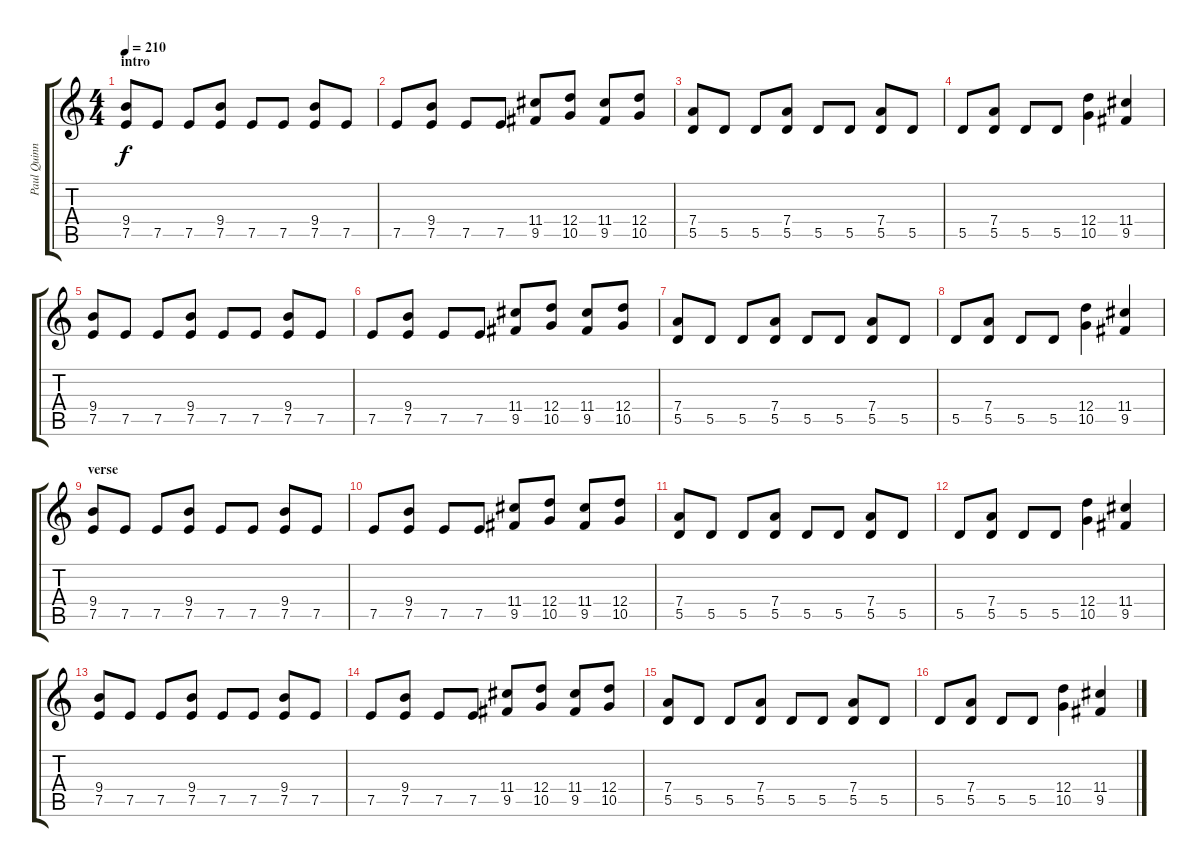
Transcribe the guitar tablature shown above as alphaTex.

\track ("Paul Quinn" "Paul Quinn") {instrument distortionguitar}
\staff {score tabs}
\tuning (E4 B3 G3 D3 A2 E2) {hide}
\ts (4 4)
\section ("" "intro")
\tempo 210
\clef g2
\ks c
(9.4 7.5).8{dy f instrument distortionguitar} 7.5.8 7.5.8 (9.4 7.5).8 7.5.8 7.5.8 (9.4 7.5).8 7.5.8 |
7.5.8 (9.4 7.5).8 7.5.8 7.5.8 (11.4 9.5).8 (12.4 10.5).8 (11.4 9.5).8 (12.4 10.5).8 |
(7.4 5.5).8 5.5.8 5.5.8 (7.4 5.5).8 5.5.8 5.5.8 (7.4 5.5).8 5.5.8 |
5.5.8 (7.4 5.5).8 5.5.8 5.5.8 (12.4 10.5).4 (11.4 9.5).4 |
(9.4 7.5).8 7.5.8 7.5.8 (9.4 7.5).8 7.5.8 7.5.8 (9.4 7.5).8 7.5.8 |
7.5.8 (9.4 7.5).8 7.5.8 7.5.8 (11.4 9.5).8 (12.4 10.5).8 (11.4 9.5).8 (12.4 10.5).8 |
(7.4 5.5).8 5.5.8 5.5.8 (7.4 5.5).8 5.5.8 5.5.8 (7.4 5.5).8 5.5.8 |
5.5.8 (7.4 5.5).8 5.5.8 5.5.8 (12.4 10.5).4 (11.4 9.5).4 |
\section ("" "verse")
(9.4 7.5).8 7.5.8 7.5.8 (9.4 7.5).8 7.5.8 7.5.8 (9.4 7.5).8 7.5.8 |
7.5.8 (9.4 7.5).8 7.5.8 7.5.8 (11.4 9.5).8 (12.4 10.5).8 (11.4 9.5).8 (12.4 10.5).8 |
(7.4 5.5).8 5.5.8 5.5.8 (7.4 5.5).8 5.5.8 5.5.8 (7.4 5.5).8 5.5.8 |
5.5.8 (7.4 5.5).8 5.5.8 5.5.8 (12.4 10.5).4 (11.4 9.5).4 |
(9.4 7.5).8 7.5.8 7.5.8 (9.4 7.5).8 7.5.8 7.5.8 (9.4 7.5).8 7.5.8 |
7.5.8 (9.4 7.5).8 7.5.8 7.5.8 (11.4 9.5).8 (12.4 10.5).8 (11.4 9.5).8 (12.4 10.5).8 |
(7.4 5.5).8 5.5.8 5.5.8 (7.4 5.5).8 5.5.8 5.5.8 (7.4 5.5).8 5.5.8 |
5.5.8 (7.4 5.5).8 5.5.8 5.5.8 (12.4 10.5).4 (11.4 9.5).4
